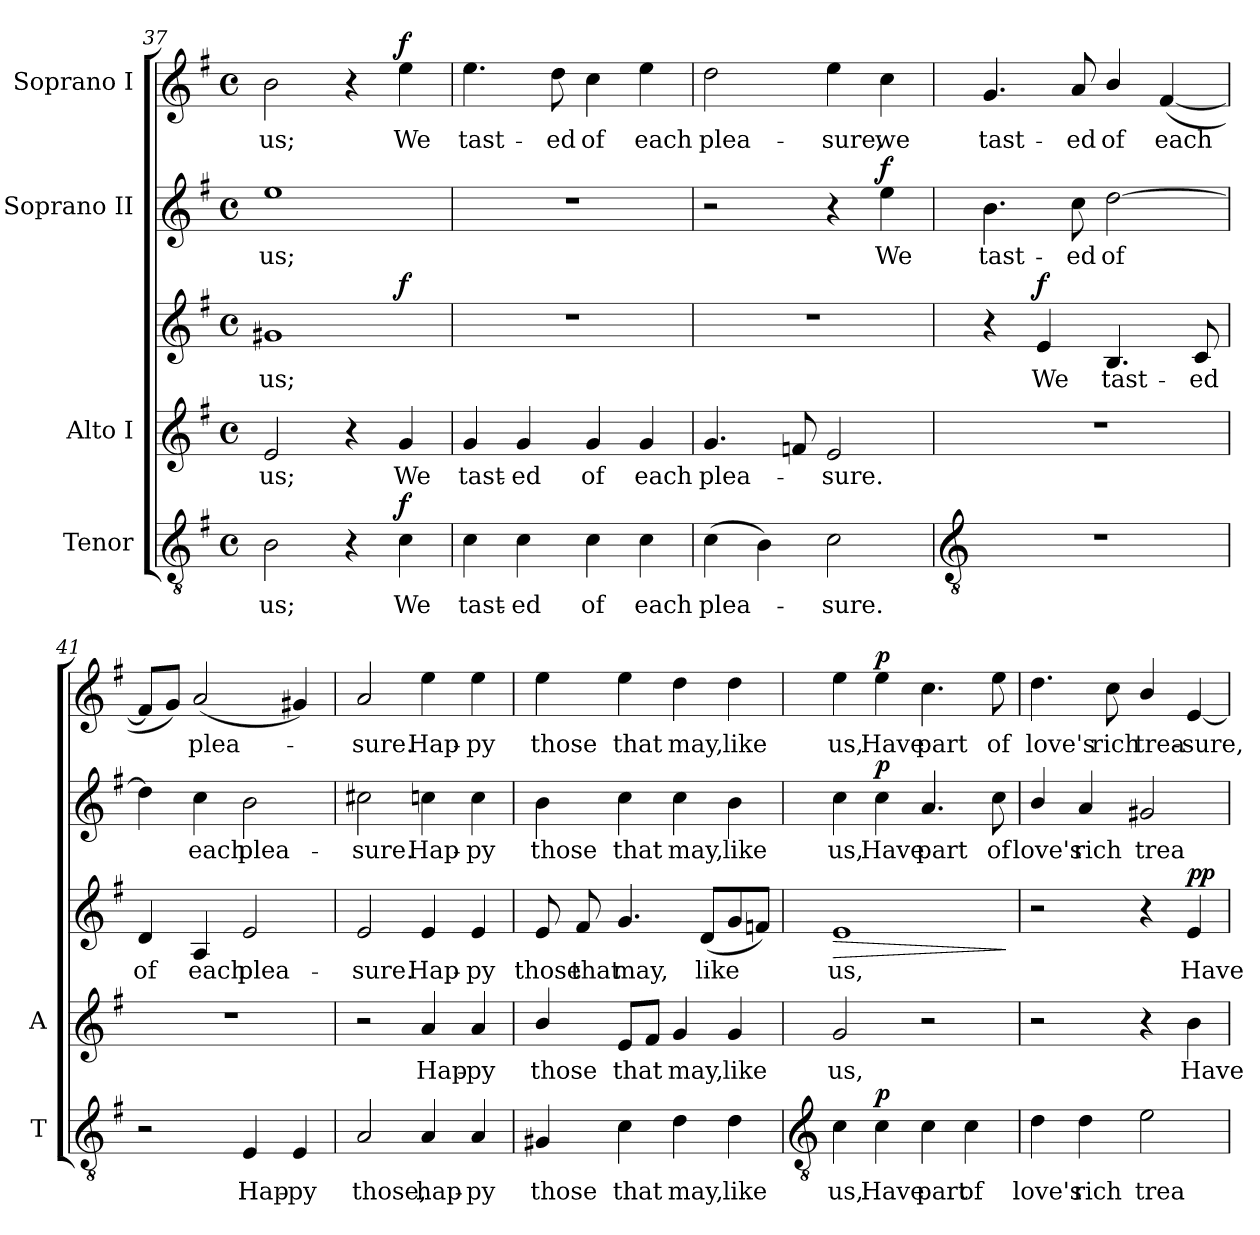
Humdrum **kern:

**kern	**text	**dynam	**kern	**text	**kern	**text	**dynam	**kern	**text	**dynam	**kern	**text	**dynam
*part4	*part4	*part4	*part3	*part3	*part3	*part3	*part3	*part2	*part2	*part2	*part1	*part1	*part1
*staff5	*staff5	*staff5	*staff4	*staff4	*staff3	*staff3	*staff3/4	*staff2	*staff2	*staff2	*staff1	*staff1	*staff1
*I"Tenor	*	*	*I"Alto I	*	*	*	*	*I"Soprano II	*	*	*I"Soprano I	*	*
*I'T	*	*	*I'A	*	*	*	*	*	*	*	*	*	*
*clefGv2	*	*	*clefG2	*	*clefG2	*	*	*clefG2	*	*	*clefG2	*	*
*k[f#]	*	*	*k[f#]	*	*k[f#]	*	*	*k[f#]	*	*	*k[f#]	*	*
*G:	*	*	*G:	*	*G:	*	*	*G:	*	*	*G:	*	*
*M4/4	*	*	*M4/4	*	*M4/4	*	*	*M4/4	*	*	*M4/4	*	*
*met(c)	*	*	*met(c)	*	*met(c)	*	*	*met(c)	*	*	*met(c)	*	*
=37	=37	=37	=37	=37	=37	=37	=37	=37	=37	=37	=37	=37	=37
!	!LO:LY:b	!	!	!LO:LY:b	!	!LO:LY:b	!	!	!LO:LY:b	!	!	!LO:LY:b	!
2B	us;	.	2e	us;	1g#X	us;	.	1ee	us;	.	2b	us;	.
4r	.	.	4r	.	.	.	.	.	.	.	4r	.	.
!	!LO:LY:b	!LO:DY:b	!	!LO:LY:b	!	!	!LO:DY:b=2	!	!	!	!	!LO:LY:b	!LO:DY:b
4c	We	f	4g	We	.	.	f	.	.	.	4ee	We	f
=38	=38	=38	=38	=38	=38	=38	=38	=38	=38	=38	=38	=38	=38
!	!LO:LY:b	!	!	!LO:LY:b	!	!	!	!	!	!	!	!LO:LY:b	!
4c	tast-	.	4g	tast-	1r	.	.	1r	.	.	4.ee	tast-	.
!	!LO:LY:b	!	!	!LO:LY:b	!	!	!	!	!	!	!	!	!
4c	-ed	.	4g	-ed	.	.	.	.	.	.	.	.	.
!	!	!	!	!	!	!	!	!	!	!	!	!LO:LY:b	!
.	.	.	.	.	.	.	.	.	.	.	8dd	-ed	.
!	!LO:LY:b	!	!	!LO:LY:b	!	!	!	!	!	!	!	!LO:LY:b	!
4c	of	.	4g	of	.	.	.	.	.	.	4cc	of	.
!	!LO:LY:b	!	!	!LO:LY:b	!	!	!	!	!	!	!	!LO:LY:b	!
4c	each	.	4g	each	.	.	.	.	.	.	4ee	each	.
=39	=39	=39	=39	=39	=39	=39	=39	=39	=39	=39	=39	=39	=39
!	!LO:LY:b	!	!	!LO:LY:b	!	!	!	!	!	!	!	!LO:LY:b	!
(>4c	plea-	.	4.g	plea-	1r	.	.	2r	.	.	2dd	plea-	.
4B)	.	.	.	.	.	.	.	.	.	.	.	.	.
.	.	.	8fn	.	.	.	.	.	.	.	.	.	.
!	!LO:LY:b	!	!	!LO:LY:b	!	!	!	!	!	!	!	!LO:LY:b	!
2c	sure.	.	2e	sure.	.	.	.	4r	.	.	4ee	-sure,	.
!	!	!	!	!	!	!	!	!	!LO:LY:b	!LO:DY:b	!	!LO:LY:b	!
.	.	.	.	.	.	.	.	4ee	We	f	4cc	we	.
!!LO:LB:g=z
=40	=40	=40	=40	=40	=40	=40	=40	=40	=40	=40	=40	=40	=40
*clefGv2	*	*	*	*	*	*	*	*	*	*	*	*	*
!	!	!	!	!	!	!	!	!	!LO:LY:b	!	!	!LO:LY:b	!
1r	.	.	1r	.	4r	.	.	4.b	tast-	.	4.g	tast-	.
!	!	!	!	!	!	!LO:LY:b	!LO:DY:b	!	!	!	!	!	!
.	.	.	.	.	4e	We	f	.	.	.	.	.	.
!	!	!	!	!	!	!	!	!	!LO:LY:b	!	!	!LO:LY:b	!
.	.	.	.	.	.	.	.	8cc	-ed	.	8a	-ed	.
!	!	!	!	!	!	!LO:LY:b	!	!	!LO:LY:b	!	!	!LO:LY:b	!
.	.	.	.	.	4.B	tast-	.	[2dd	of	.	4b/	of	.
!	!	!	!	!	!	!	!	!	!	!	!	!LO:LY:b	!
.	.	.	.	.	.	.	.	.	.	.	(<[4f#	each	.
!	!	!	!	!	!	!LO:LY:b	!	!	!	!	!	!	!
.	.	.	.	.	8c	-ed	.	.	.	.	.	.	.
=41	=41	=41	=41	=41	=41	=41	=41	=41	=41	=41	=41	=41	=41
!	!	!	!	!	!	!LO:LY:b	!	!	!	!	!	!	!
2r	.	.	1r	.	4d	of	.	4dd]	.	.	8f#L]	.	.
.	.	.	.	.	.	.	.	.	.	.	8gJ)	.	.
!	!	!	!	!	!	!LO:LY:b	!	!	!LO:LY:b	!	!	!LO:LY:b	!
.	.	.	.	.	4A	each	.	4cc	each	.	(<2a	plea-	.
!	!LO:LY:b	!	!	!	!	!LO:LY:b	!	!	!LO:LY:b	!	!	!	!
4E	Hap-	.	.	.	2e	plea-	.	2b	plea-	.	.	.	.
!	!LO:LY:b	!	!	!	!	!	!	!	!	!	!	!	!
4E	-py	.	.	.	.	.	.	.	.	.	4g#X)	.	.
=42	=42	=42	=42	=42	=42	=42	=42	=42	=42	=42	=42	=42	=42
!	!LO:LY:b	!	!	!	!	!LO:LY:b	!	!	!LO:LY:b	!	!	!LO:LY:b	!
2A	those,	.	2r	.	2e	-sure.	.	2cc#X	-sure.	.	2a	sure.	.
!	!LO:LY:b	!	!	!LO:LY:b	!	!LO:LY:b	!	!	!LO:LY:b	!	!	!LO:LY:b	!
4A	hap-	.	4a	Hap-	4e	Hap-	.	4ccn	Hap-	.	4ee	Hap-	.
!	!LO:LY:b	!	!	!LO:LY:b	!	!LO:LY:b	!	!	!LO:LY:b	!	!	!LO:LY:b	!
4A	-py	.	4a	-py	4e	-py	.	4cc	-py	.	4ee	-py	.
=43	=43	=43	=43	=43	=43	=43	=43	=43	=43	=43	=43	=43	=43
!	!LO:LY:b	!	!	!LO:LY:b	!	!LO:LY:b	!	!	!LO:LY:b	!	!	!LO:LY:b	!
4G#X	those	.	4b/	those	8e	those	.	4b	those	.	4ee	those	.
!	!	!	!	!	!	!LO:LY:b	!	!	!	!	!	!	!
.	.	.	.	.	8f#	that	.	.	.	.	.	.	.
!	!LO:LY:b	!	!	!LO:LY:b	!	!LO:LY:b	!	!	!LO:LY:b	!	!	!LO:LY:b	!
4c	that	.	8eL	that	4.g	may,	.	4cc	that	.	4ee	that	.
.	.	.	8f#J	.	.	.	.	.	.	.	.	.	.
!	!LO:LY:b	!	!	!LO:LY:b	!	!	!	!	!LO:LY:b	!	!	!LO:LY:b	!
4d	may,	.	4g	may,	.	.	.	4cc	may,	.	4dd	may,	.
!	!	!	!	!	!	!LO:LY:b	!	!	!	!	!	!	!
.	.	.	.	.	(<8dL	like	.	.	.	.	.	.	.
!	!LO:LY:b	!	!	!LO:LY:b	!	!	!	!	!LO:LY:b	!	!	!LO:LY:b	!
4d	like	.	4g	like	8g	.	.	4b	like	.	4dd	like	.
.	.	.	.	.	8fnJ)	.	.	.	.	.	.	.	.
!!LO:LB:g=z
=44	=44	=44	=44	=44	=44	=44	=44	=44	=44	=44	=44	=44	=44
*clefGv2	*	*	*	*	*	*	*	*	*	*	*	*	*
!	!LO:LY:b	!	!	!LO:LY:b	!	!LO:LY:b	!LO:HP:b	!	!LO:LY:b	!	!	!LO:LY:b	!
4c	us,	.	2g	us,	1e	us,	>	4cc	us,	.	4ee	us,	.
!	!LO:LY:b	!LO:DY:b	!	!	!	!	!	!	!LO:LY:b	!LO:DY:b	!	!LO:LY:b	!LO:DY:b
4c	Have	p	.	.	.	.	.	4cc	Have	p	4ee	Have	p
!	!LO:LY:b	!	!	!	!	!	!	!	!LO:LY:b	!	!	!LO:LY:b	!
4c	part	.	2r	.	.	.	.	4.a	part	.	4.cc	part	.
!	!LO:LY:b	!	!	!	!	!	!	!	!	!	!	!	!
4c	of	.	.	.	.	.	.	.	.	.	.	.	.
!	!	!	!	!	!	!	!	!	!LO:LY:b	!	!	!LO:LY:b	!
.	.	.	.	.	.	.	.	8cc	of	.	8ee	of	.
.	.	.	.	.	.	.	]	.	.	.	.	.	.
=45	=45	=45	=45	=45	=45	=45	=45	=45	=45	=45	=45	=45	=45
!	!LO:LY:b	!	!	!	!	!	!	!	!LO:LY:b	!	!	!LO:LY:b	!
4d	love's	.	2r	.	2r	.	.	4b/	love's	.	4.dd	love's	.
!	!LO:LY:b	!	!	!	!	!	!	!	!LO:LY:b	!	!	!	!
4d	rich	.	.	.	.	.	.	4a	rich	.	.	.	.
!	!	!	!	!	!	!	!	!	!	!	!	!LO:LY:b	!
.	.	.	.	.	.	.	.	.	.	.	8cc	rich	.
!	!LO:LY:b	!	!	!	!	!	!	!	!LO:LY:b	!	!	!LO:LY:b	!
2e	trea-	.	4r	.	4r	.	.	2g#X	trea-	.	4b/	trea-	.
!	!	!	!	!LO:LY:b	!	!LO:LY:b	!LO:DY:b=2	!	!	!	!	!LO:LY:b	!
!	!	!	!	!	!	!	!LO:DY:n=1:b	!	!	!	!	!	!
.	.	.	4b	Have	4e	Have	p p	.	.	.	[4e	-sure,	.
=	=	=	=	=	=	=	=	=	=	=	=	=	=
*-	*-	*-	*-	*-	*-	*-	*-	*-	*-	*-	*-	*-	*-
